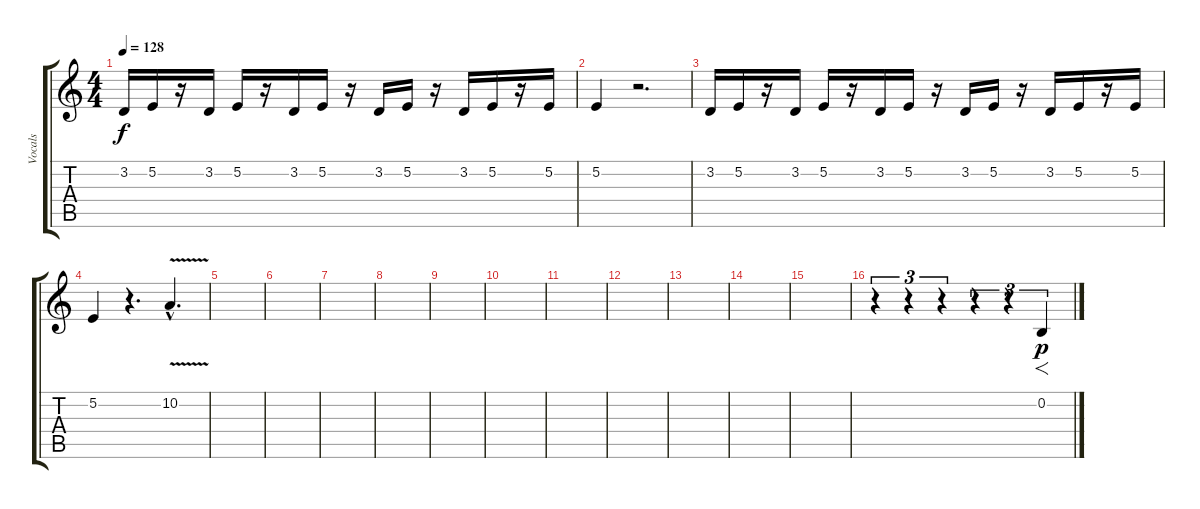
\track ("Vocals" "Vocals") {instrument choiraahs}
\staff {score tabs}
\tuning (E4 B3 G3 D3 A2 E2) {hide}
\ts (4 4)
\tempo 128
\clef g2
\ks c
3.2.16{dy f} 5.2.16 r.16 3.2.16 5.2.16 r.16 3.2.16 5.2.16 r.16 3.2.16 5.2.16 r.16 3.2.16 5.2.16 r.16 5.2.16 |
5.2.4 r.2{d} |
3.2.16 5.2.16 r.16 3.2.16 5.2.16 r.16 3.2.16 5.2.16 r.16 3.2.16 5.2.16 r.16 3.2.16 5.2.16 r.16 5.2.16 |
5.2.4 r.4{d} 10.2{v hac}.4{d} |
|
|
|
|
|
|
|
|
|
|
|
r.4{tu (3 2)} r.4{tu (3 2)} r.4{tu (3 2)} r.4{tu (3 2)} r.4{tu (3 2)} 0.2.4{f tu (3 2) dy p}
